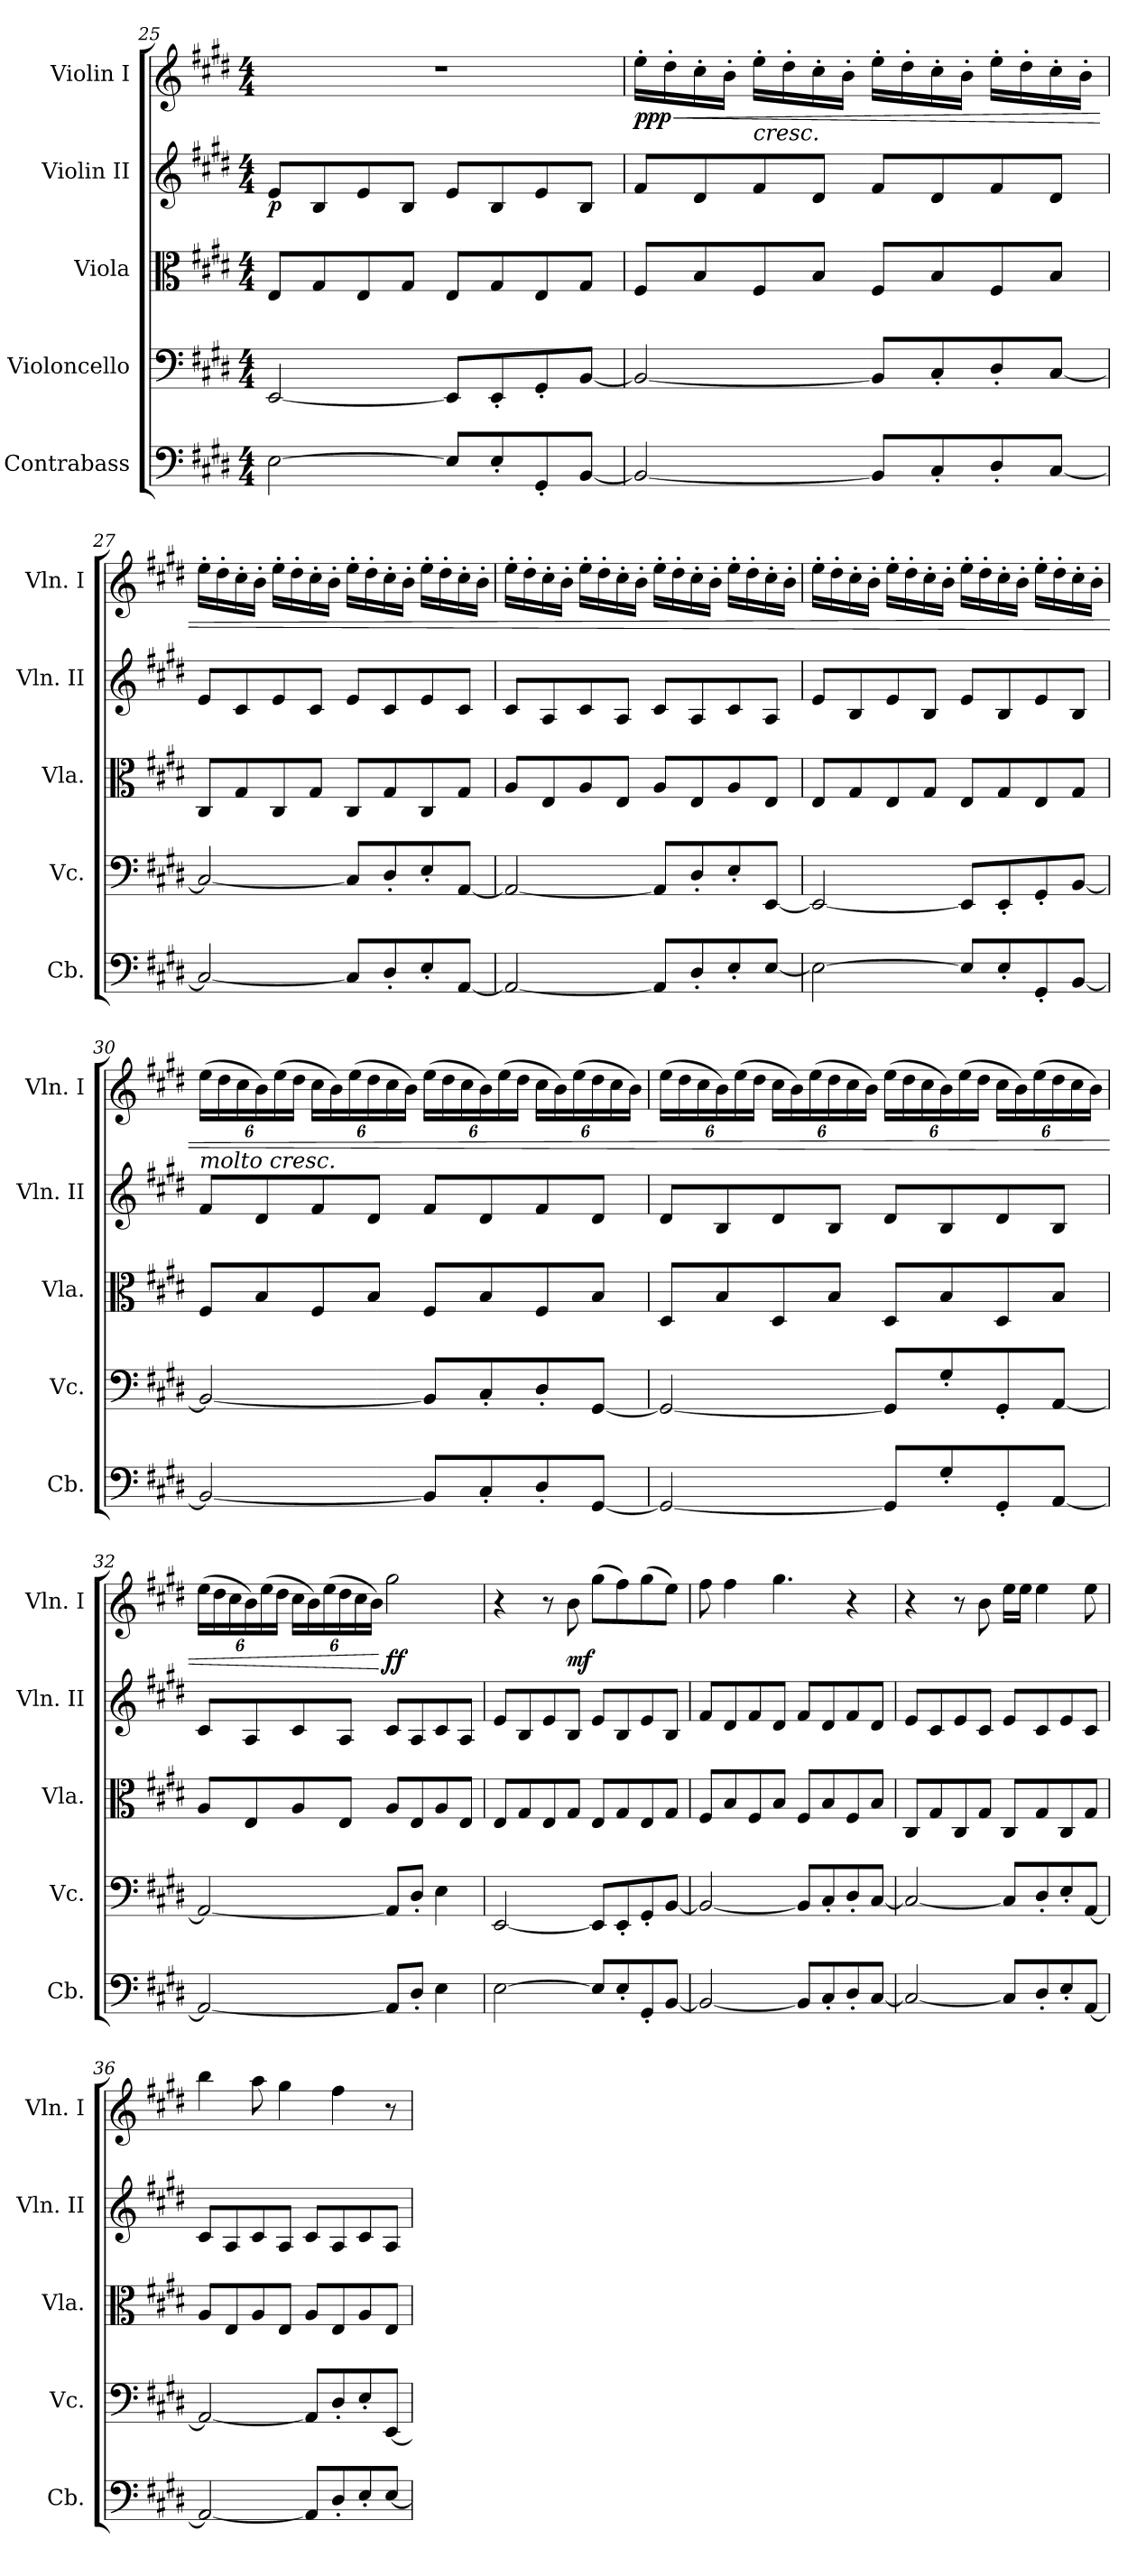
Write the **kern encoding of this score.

**kern	**kern	**kern	**kern	**dynam	**kern	**dynam
*part5	*part4	*part3	*part2	*part2	*part1	*part1
*staff5	*staff4	*staff3	*staff2	*staff2	*staff1	*staff1
*I"Contrabass	*I"Violoncello	*I"Viola	*I"Violin II	*	*I"Violin I	*
*I'Cb.	*I'Vc.	*I'Vla.	*I'Vln. II	*	*I'Vln. I	*
!!LO:PB:g=z
*clefF4	*clefF4	*clefC3	*clefG2	*	*clefG2	*
*ITrd7c12	*	*	*	*	*	*
*k[f#c#g#d#]	*k[f#c#g#d#]	*k[f#c#g#d#]	*k[f#c#g#d#]	*	*k[f#c#g#d#]	*
*M4/4	*M4/4	*M4/4	*M4/4	*	*M4/4	*
=25	=25	=25	=25	=25	=25	=25
!	!	!	!	!LO:DY:b	!	!
[2EE\	[2EE/	8E/L	8e/L	p	1r	.
.	.	8G#/	8B/	.	.	.
.	.	8E/	8e/	.	.	.
.	.	8G#/J	8B/J	.	.	.
8EE/L]	8EE/L]	8E/L	8e/L	.	.	.
8EE'/	8EE'/	8G#/	8B/	.	.	.
8GGG#'/	8GG#'/	8E/	8e/	.	.	.
[8BBB/J	[8BB/J	8G#/J	8B/J	.	.	.
=26	=26	=26	=26	=26	=26	=26
!	!	!	!	!	!	!LO:HP:b
!	!	!	!	!	!	!LO:DY:n=1:b
2BBB/_	2BB/_	8F#/L	8f#/L	.	16ee'\LL	< ppp
.	.	.	.	.	16dd#'\	.
.	.	8B/	8d#/	.	16cc#'\	.
.	.	.	.	.	16b'\JJ	.
!	!	!	!	!	!LO:TX:b:i:t=cresc.	!
.	.	8F#/	8f#/	.	16ee'\LL	.
.	.	.	.	.	16dd#'\	.
.	.	8B/J	8d#/J	.	16cc#'\	.
.	.	.	.	.	16b'\JJ	.
8BBB/L]	8BB/L]	8F#/L	8f#/L	.	16ee'\LL	.
.	.	.	.	.	16dd#'\	.
8CC#'/	8C#'/	8B/	8d#/	.	16cc#'\	.
.	.	.	.	.	16b'\JJ	.
8DD#'/	8D#'/	8F#/	8f#/	.	16ee'\LL	.
.	.	.	.	.	16dd#'\	.
[8CC#/J	[8C#/J	8B/J	8d#/J	.	16cc#'\	.
.	.	.	.	.	16b'\JJ	.
=27	=27	=27	=27	=27	=27	=27
2CC#/_	2C#/_	8C#/L	8e/L	.	16ee'\LL	.
.	.	.	.	.	16dd#'\	.
.	.	8G#/	8c#/	.	16cc#'\	.
.	.	.	.	.	16b'\JJ	.
.	.	8C#/	8e/	.	16ee'\LL	.
.	.	.	.	.	16dd#'\	.
.	.	8G#/J	8c#/J	.	16cc#'\	.
.	.	.	.	.	16b'\JJ	.
8CC#/L]	8C#/L]	8C#/L	8e/L	.	16ee'\LL	.
.	.	.	.	.	16dd#'\	.
8DD#'/	8D#'/	8G#/	8c#/	.	16cc#'\	.
.	.	.	.	.	16b'\JJ	.
8EE'/	8E'/	8C#/	8e/	.	16ee'\LL	.
.	.	.	.	.	16dd#'\	.
[8AAA/J	[8AA/J	8G#/J	8c#/J	.	16cc#'\	.
.	.	.	.	.	16b'\JJ	.
!!LO:LB:g=z
=28	=28	=28	=28	=28	=28	=28
2AAA/_	2AA/_	8A/L	8c#/L	.	16ee'\LL	.
.	.	.	.	.	16dd#'\	.
.	.	8E/	8A/	.	16cc#'\	.
.	.	.	.	.	16b'\JJ	.
.	.	8A/	8c#/	.	16ee'\LL	.
.	.	.	.	.	16dd#'\	.
.	.	8E/J	8A/J	.	16cc#'\	.
.	.	.	.	.	16b'\JJ	.
8AAA/L]	8AA/L]	8A/L	8c#/L	.	16ee'\LL	.
.	.	.	.	.	16dd#'\	.
8DD#'/	8D#'/	8E/	8A/	.	16cc#'\	.
.	.	.	.	.	16b'\JJ	.
8EE'/	8E'/	8A/	8c#/	.	16ee'\LL	.
.	.	.	.	.	16dd#'\	.
[8EE/J	[8EE/J	8E/J	8A/J	.	16cc#'\	.
.	.	.	.	.	16b'\JJ	.
=29	=29	=29	=29	=29	=29	=29
2EE\_	2EE/_	8E/L	8e/L	.	16ee'\LL	.
.	.	.	.	.	16dd#'\	.
.	.	8G#/	8B/	.	16cc#'\	.
.	.	.	.	.	16b'\JJ	.
.	.	8E/	8e/	.	16ee'\LL	.
.	.	.	.	.	16dd#'\	.
.	.	8G#/J	8B/J	.	16cc#'\	.
.	.	.	.	.	16b'\JJ	.
8EE/L]	8EE/L]	8E/L	8e/L	.	16ee'\LL	.
.	.	.	.	.	16dd#'\	.
8EE'/	8EE'/	8G#/	8B/	.	16cc#'\	.
.	.	.	.	.	16b'\JJ	.
8GGG#'/	8GG#'/	8E/	8e/	.	16ee'\LL	.
.	.	.	.	.	16dd#'\	.
[8BBB/J	[8BB/J	8G#/J	8B/J	.	16cc#'\	.
.	.	.	.	.	16b'\JJ	.
!!LO:PB:g=z
=30	=30	=30	=30	=30	=30	=30
*	*	*	*	*	*Xbrackettup	*
!	!	!	!	!	!LO:TX:b:i:t=molto cresc.	!
2BBB/_	2BB/_	8F#/L	8f#/L	.	(>24ee\LL	.
.	.	.	.	.	24dd#\	.
.	.	.	.	.	24cc#\	.
.	.	8B/	8d#/	.	24b\)	.
.	.	.	.	.	(>24ee\	.
.	.	.	.	.	24dd#\JJ	.
.	.	8F#/	8f#/	.	24cc#\LL	.
.	.	.	.	.	24b\)	.
.	.	.	.	.	(>24ee\	.
.	.	8B/J	8d#/J	.	24dd#\	.
.	.	.	.	.	24cc#\	.
.	.	.	.	.	24b\JJ)	.
8BBB/L]	8BB/L]	8F#/L	8f#/L	.	(>24ee\LL	.
.	.	.	.	.	24dd#\	.
.	.	.	.	.	24cc#\	.
8CC#'/	8C#'/	8B/	8d#/	.	24b\)	.
.	.	.	.	.	(>24ee\	.
.	.	.	.	.	24dd#\JJ	.
8DD#'/	8D#'/	8F#/	8f#/	.	24cc#\LL	.
.	.	.	.	.	24b\)	.
.	.	.	.	.	(>24ee\	.
[8GGG#/J	[8GG#/J	8B/J	8d#/J	.	24dd#\	.
.	.	.	.	.	24cc#\	.
.	.	.	.	.	24b\JJ)	.
!!LO:LB:g=z
=31	=31	=31	=31	=31	=31	=31
2GGG#/_	2GG#/_	8D#/L	8d#/L	.	(>24ee\LL	.
.	.	.	.	.	24dd#\	.
.	.	.	.	.	24cc#\	.
.	.	8B/	8B/	.	24b\)	.
.	.	.	.	.	(>24ee\	.
.	.	.	.	.	24dd#\JJ	.
.	.	8D#/	8d#/	.	24cc#\LL	.
.	.	.	.	.	24b\)	.
.	.	.	.	.	(>24ee\	.
.	.	8B/J	8B/J	.	24dd#\	.
.	.	.	.	.	24cc#\	.
.	.	.	.	.	24b\JJ)	.
8GGG#/L]	8GG#/L]	8D#/L	8d#/L	.	(>24ee\LL	.
.	.	.	.	.	24dd#\	.
.	.	.	.	.	24cc#\	.
8GG#'/	8G#'/	8B/	8B/	.	24b\)	.
.	.	.	.	.	(>24ee\	.
.	.	.	.	.	24dd#\JJ	.
8GGG#'/	8GG#'/	8D#/	8d#/	.	24cc#\LL	.
.	.	.	.	.	24b\)	.
.	.	.	.	.	(>24ee\	.
[8AAA/J	[8AA/J	8B/J	8B/J	.	24dd#\	.
.	.	.	.	.	24cc#\	.
.	.	.	.	.	24b\JJ)	.
=32	=32	=32	=32	=32	=32	=32
2AAA/_	2AA/_	8A/L	8c#/L	.	(>24ee\LL	.
.	.	.	.	.	24dd#\	.
.	.	.	.	.	24cc#\	.
.	.	8E/	8A/	.	24b\)	.
.	.	.	.	.	(>24ee\	.
.	.	.	.	.	24dd#\JJ	.
.	.	8A/	8c#/	.	24cc#\LL	.
.	.	.	.	.	24b\)	.
.	.	.	.	.	(>24ee\	.
.	.	8E/J	8A/J	.	24dd#\	.
.	.	.	.	.	24cc#\	.
.	.	.	.	.	24b\JJ)	.
!	!	!	!	!	!	!LO:DY:n=1:b
8AAA/L]	8AA/L]	8A/L	8c#/L	.	2gg#\	[ ff
8DD#'/J	8D#'/J	8E/	8A/	.	.	.
4EE\	4E\	8A/	8c#/	.	.	.
.	.	8E/J	8A/J	.	.	.
!!LO:PB:g=z
=33	=33	=33	=33	=33	=33	=33
[2EE\	[2EE/	8E/L	8e/L	.	4r	.
.	.	8G#/	8B/	.	.	.
.	.	8E/	8e/	.	8r	.
!	!	!	!	!	!	!LO:DY:b
.	.	8G#/J	8B/J	.	8b\	mf
8EE/L]	8EE/L]	8E/L	8e/L	.	(>8gg#\L	.
8EE'/	8EE'/	8G#/	8B/	.	8ff#\)	.
8GGG#'/	8GG#'/	8E/	8e/	.	(>8gg#\	.
[8BBB/J	[8BB/J	8G#/J	8B/J	.	8ee\J)	.
=34	=34	=34	=34	=34	=34	=34
2BBB/_	2BB/_	8F#/L	8f#/L	.	8ff#\	.
.	.	8B/	8d#/	.	4ff#\	.
.	.	8F#/	8f#/	.	.	.
.	.	8B/J	8d#/J	.	4.gg#\	.
8BBB/L]	8BB/L]	8F#/L	8f#/L	.	.	.
8CC#'/	8C#'/	8B/	8d#/	.	.	.
8DD#'/	8D#'/	8F#/	8f#/	.	4r	.
[8CC#/J	[8C#/J	8B/J	8d#/J	.	.	.
=35	=35	=35	=35	=35	=35	=35
2CC#/_	2C#/_	8C#/L	8e/L	.	4r	.
.	.	8G#/	8c#/	.	.	.
.	.	8C#/	8e/	.	8r	.
.	.	8G#/J	8c#/J	.	8b\	.
8CC#/L]	8C#/L]	8C#/L	8e/L	.	16ee\LL	.
.	.	.	.	.	16ee\JJ	.
8DD#'/	8D#'/	8G#/	8c#/	.	4ee\	.
8EE'/	8E'/	8C#/	8e/	.	.	.
[8AAA/J	[8AA/J	8G#/J	8c#/J	.	8ee\	.
=36	=36	=36	=36	=36	=36	=36
2AAA/_	2AA/_	8A/L	8c#/L	.	4bb\	.
.	.	8E/	8A/	.	.	.
.	.	8A/	8c#/	.	8aa\	.
.	.	8E/J	8A/J	.	4gg#\	.
8AAA/L]	8AA/L]	8A/L	8c#/L	.	.	.
8DD#'/	8D#'/	8E/	8A/	.	4ff#\	.
8EE'/	8E'/	8A/	8c#/	.	.	.
[8EE/J	[8EE/J	8E/J	8A/J	.	8r	.
=	=	=	=	=	=	=
*-	*-	*-	*-	*-	*-	*-
